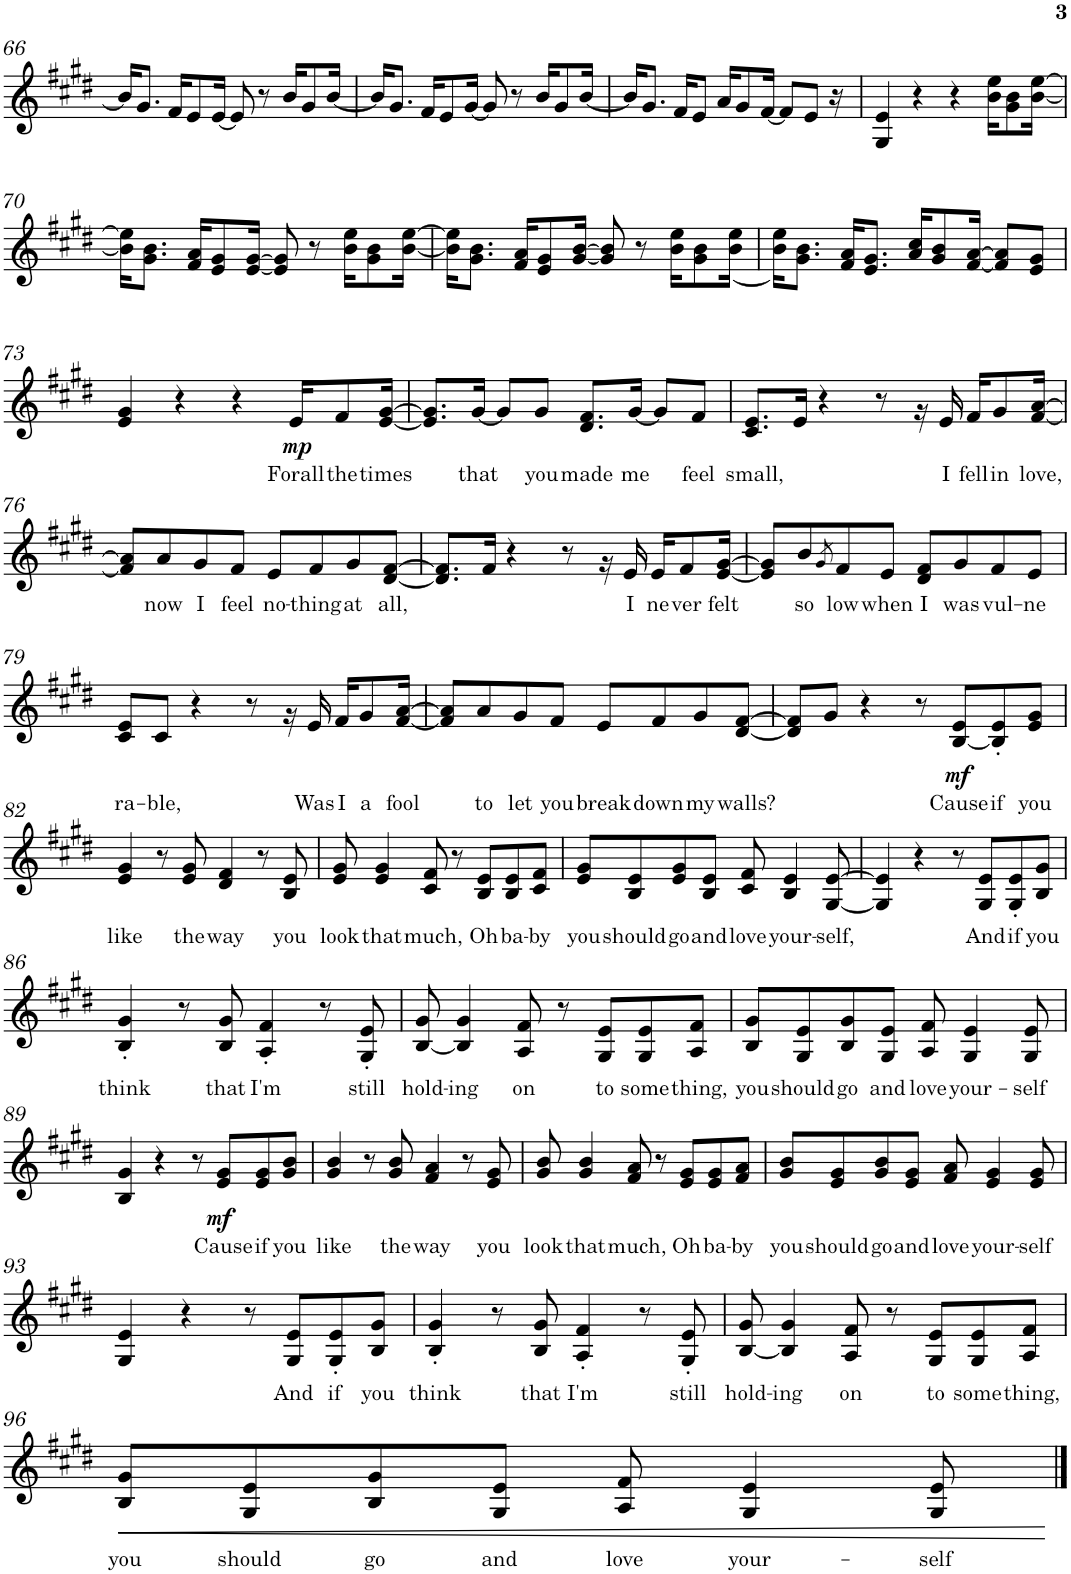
**kern	**text	**dynam
*part1	*part1	*part1
*staff1	*staff1	*staff1
*I"Piano	*	*
*I'Pno.	*	*
!!LO:PB:g=z
*clefG2	*	*
*k[f#c#g#d#]	*	*
*M4/4	*	*
=66	=66	=66
16b/KL]	.	.
8.g#/J	.	.
16f#/KL	.	.
8e/	.	.
[16e/Jk	.	.
8e/]	.	.
8r	.	.
16b/KL	.	.
8g#/	.	.
[16b/Jk	.	.
=67	=67	=67
16b/KL]	.	.
8.g#/J	.	.
16f#/KL	.	.
8e/	.	.
[16g#/Jk	.	.
8g#/]	.	.
8r	.	.
16b/KL	.	.
8g#/	.	.
[16b/Jk	.	.
=68	=68	=68
16b/KL]	.	.
8.g#/J	.	.
16f#/KL	.	.
8e/J	.	.
16a/KL	.	.
8g#/	.	.
[16f#/Jk	.	.
8f#/L]	.	.
8e/J	.	.
16r	.	.
=69	=69	=69
4G#/ 4e/	.	.
4r	.	.
4r	.	.
16b\ 16ee\KL	.	.
8g#\ 8b\	.	.
[16b\ [16ee\Jk	.	.
!!LO:LB:g=z
=70	=70	=70
16b\] 16ee\]KL	.	.
8.g#\ 8.b\J	.	.
16f#/ 16a/KL	.	.
8e/ 8g#/	.	.
[16e/ [16g#/Jk	.	.
8e/] 8g#/]	.	.
8r	.	.
16b\ 16ee\KL	.	.
8g#\ 8b\	.	.
[16b\ [16ee\Jk	.	.
=71	=71	=71
16b\] 16ee\]KL	.	.
8.g#\ 8.b\J	.	.
16f#/ 16a/KL	.	.
8e/ 8g#/	.	.
[16g#/ [16b/Jk	.	.
8g#/] 8b/]	.	.
8r	.	.
16b\ 16ee\KL	.	.
8g#\ 8b\	.	.
(<16b\ 16ee\Jk	.	.
=72	=72	=72
16b\ 16ee\KL)	.	.
8.g#\ 8.b\J	.	.
16f#/ 16a/KL	.	.
8.e/ 8.g#/J	.	.
16a/ 16cc#/KL	.	.
8g#/ 8b/	.	.
[16f#/ [16a/Jk	.	.
8f#/] 8a/]L	.	.
8e/ 8g#/J	.	.
!!LO:LB:g=z
=73	=73	=73
4e/ 4g#/	.	.
4r	.	.
4r	.	.
!	!LO:LY:b	!LO:DY:b
16e/KL	Forall	mp
!	!LO:LY:b	!
8f#/	the	.
!	!LO:LY:b	!
[16e/ [16g#/Jk	times	.
=74	=74	=74
8.e/] 8.g#/]L	.	.
!	!LO:LY:b	!
[16g#/Jk	that	.
8g#/L]	.	.
!	!LO:LY:b	!
8g#/J	you	.
!	!LO:LY:b	!
8.d#/ 8.f#/L	made	.
!	!LO:LY:b	!
[16g#/Jk	me	.
8g#/L]	.	.
!	!LO:LY:b	!
8f#/J	feel	.
=75	=75	=75
!	!LO:LY:b	!
8.c#/ 8.e/L	small,	.
16e/Jk	.	.
4r	.	.
8r	.	.
16rg	.	.
!	!LO:LY:b	!
16e/	I	.
!	!LO:LY:b	!
16f#/KL	fell	.
!	!LO:LY:b	!
8g#/	in	.
!	!LO:LY:b	!
[16f#/ [16a/Jk	love,	.
!!LO:LB:g=z
=76	=76	=76
8f#/] 8a/]L	.	.
!	!LO:LY:b	!
8a/	now	.
!	!LO:LY:b	!
8g#/	I	.
!	!LO:LY:b	!
8f#/J	feel	.
!	!LO:LY:b	!
8e/L	no-	.
!	!LO:LY:b	!
8f#/	thing	.
!	!LO:LY:b	!
8g#/	at	.
!	!LO:LY:b	!
[8d#/ [8f#/J	all,	.
=77	=77	=77
8.d#/] 8.f#/]L	.	.
16f#/Jk	.	.
4r	.	.
8r	.	.
16rg	.	.
!	!LO:LY:b	!
16e/	I	.
!	!LO:LY:b	!
16e/KL	ne	.
!	!LO:LY:b	!
8f#/	ver	.
!	!LO:LY:b	!
[16e/ [16g#/Jk	felt	.
=78	=78	=78
8e/] 8g#/]L	.	.
!	!LO:LY:b	!
8b/	so	.
8qg#/	.	.
!	!LO:LY:b	!
8f#/	low	.
!	!LO:LY:b	!
8e/J	when	.
!	!LO:LY:b	!
8d#/ 8f#/L	I	.
!	!LO:LY:b	!
8g#/	was	.
!	!LO:LY:b	!
8f#/	vul-	.
!	!LO:LY:b	!
8e/J	ne	.
!!LO:LB:g=z
=79	=79	=79
!	!LO:LY:b	!
8c#/ 8e/L	ra-	.
!	!LO:LY:b	!
8c#/J	ble,	.
4r	.	.
8r	.	.
16rg	.	.
!	!LO:LY:b	!
16e/	Was	.
!	!LO:LY:b	!
16f#/KL	I	.
!	!LO:LY:b	!
8g#/	a	.
!	!LO:LY:b	!
[16f#/ [16a/Jk	fool	.
=80	=80	=80
8f#/] 8a/]L	.	.
!	!LO:LY:b	!
8a/	to	.
!	!LO:LY:b	!
8g#/	let	.
!	!LO:LY:b	!
8f#/J	you	.
!	!LO:LY:b	!
8e/L	break	.
!	!LO:LY:b	!
8f#/	down	.
!	!LO:LY:b	!
8g#/	my	.
!	!LO:LY:b	!
[8d#/ [8f#/J	walls?	.
=81	=81	=81
8d#/] 8f#/]L	.	.
8g#/J	.	.
4r	.	.
8r	.	.
!	!LO:LY:b	!LO:DY:b
[8B/ 8e/L	Cause	mf
!	!LO:LY:b	!
8B/]' 8e/'	if	.
!	!LO:LY:b	!
8e/ 8g#/J	you	.
!!LO:LB:g=z
=82	=82	=82
!	!LO:LY:b	!
4e/ 4g#/	like	.
8r	.	.
!	!LO:LY:b	!
8e/ 8g#/	the	.
!	!LO:LY:b	!
4d#/ 4f#/	way	.
8r	.	.
!	!LO:LY:b	!
8B/ 8e/	you	.
=83	=83	=83
!	!LO:LY:b	!
8e/ 8g#/	look	.
!	!LO:LY:b	!
4e/ 4g#/	that	.
!	!LO:LY:b	!
8c#/ 8f#/	much,	.
8r	.	.
!	!LO:LY:b	!
8B/ 8e/L	Oh	.
!	!LO:LY:b	!
8B/ 8e/	ba-	.
!	!LO:LY:b	!
8c#/ 8f#/J	by	.
=84	=84	=84
!	!LO:LY:b	!
8e/ 8g#/L	you	.
!	!LO:LY:b	!
8B/ 8e/	should	.
!	!LO:LY:b	!
8e/ 8g#/	go	.
!	!LO:LY:b	!
8B/ 8e/J	and	.
!	!LO:LY:b	!
8c#/ 8f#/	love	.
!	!LO:LY:b	!
4B/ 4e/	your-	.
!	!LO:LY:b	!
[8G#/ [8e/	self,	.
=85	=85	=85
4G#/] 4e/]	.	.
4r	.	.
8r	.	.
!	!LO:LY:b	!
8G#/ 8e/L	And	.
!	!LO:LY:b	!
8G#/' 8e/'	if	.
!	!LO:LY:b	!
8B/ 8g#/J	you	.
!!LO:LB:g=z
=86	=86	=86
!	!LO:LY:b	!
4B/' 4g#/'	think	.
8r	.	.
!	!LO:LY:b	!
8B/ 8g#/	that	.
!	!LO:LY:b	!
4A/' 4f#/'	I'm	.
8r	.	.
!	!LO:LY:b	!
8G#/' 8e/'	still	.
=87	=87	=87
!	!LO:LY:b	!
[8B/ 8g#/	hold-	.
!	!LO:LY:b	!
4B/] 4g#/	ing	.
!	!LO:LY:b	!
8A/ 8f#/	on	.
8r	.	.
!	!LO:LY:b	!
8G#/ 8e/L	to	.
!	!LO:LY:b	!
8G#/ 8e/	some	.
!	!LO:LY:b	!
8A/ 8f#/J	thing,	.
=88	=88	=88
!	!LO:LY:b	!
8B/ 8g#/L	you	.
!	!LO:LY:b	!
8G#/ 8e/	should	.
!	!LO:LY:b	!
8B/ 8g#/	go	.
!	!LO:LY:b	!
8G#/ 8e/J	and	.
!	!LO:LY:b	!
8A/ 8f#/	love	.
!	!LO:LY:b	!
4G#/ 4e/	your-	.
!	!LO:LY:b	!
8G#/ 8e/	self	.
!!LO:LB:g=z
=89	=89	=89
4B/ 4g#/	.	.
4r	.	.
8r	.	.
!	!LO:LY:b	!LO:DY:b
8e/ 8g#/L	Cause	mf
!	!LO:LY:b	!
8e/ 8g#/	if	.
!	!LO:LY:b	!
8g#/ 8b/J	you	.
=90	=90	=90
!	!LO:LY:b	!
4g#/ 4b/	like	.
8r	.	.
!	!LO:LY:b	!
8g#/ 8b/	the	.
!	!LO:LY:b	!
4f#/ 4a/	way	.
8r	.	.
!	!LO:LY:b	!
8e/ 8g#/	you	.
=91	=91	=91
!	!LO:LY:b	!
8g#/ 8b/	look	.
!	!LO:LY:b	!
4g#/ 4b/	that	.
!	!LO:LY:b	!
8f#/ 8a/	much,	.
8r	.	.
!	!LO:LY:b	!
8e/ 8g#/L	Oh	.
!	!LO:LY:b	!
8e/ 8g#/	ba-	.
!	!LO:LY:b	!
8f#/ 8a/J	by	.
=92	=92	=92
!	!LO:LY:b	!
8g#/ 8b/L	you	.
!	!LO:LY:b	!
8e/ 8g#/	should	.
!	!LO:LY:b	!
8g#/ 8b/	go	.
!	!LO:LY:b	!
8e/ 8g#/J	and	.
!	!LO:LY:b	!
8f#/ 8a/	love	.
!	!LO:LY:b	!
4e/ 4g#/	your-	.
!	!LO:LY:b	!
8e/ 8g#/	self	.
!!LO:LB:g=z
=93	=93	=93
4G#/ 4e/	.	.
4r	.	.
8r	.	.
!	!LO:LY:b	!
8G#/ 8e/L	And	.
!	!LO:LY:b	!
8G#/' 8e/'	if	.
!	!LO:LY:b	!
8B/ 8g#/J	you	.
=94	=94	=94
!	!LO:LY:b	!
4B/' 4g#/'	think	.
8r	.	.
!	!LO:LY:b	!
8B/ 8g#/	that	.
!	!LO:LY:b	!
4A/' 4f#/'	I'm	.
8r	.	.
!	!LO:LY:b	!
8G#/' 8e/'	still	.
=95	=95	=95
!	!LO:LY:b	!
[8B/ 8g#/	hold-	.
!	!LO:LY:b	!
4B/] 4g#/	ing	.
!	!LO:LY:b	!
8A/ 8f#/	on	.
8r	.	.
!	!LO:LY:b	!
8G#/ 8e/L	to	.
!	!LO:LY:b	!
8G#/ 8e/	some	.
!	!LO:LY:b	!
8A/ 8f#/J	thing,	.
!!LO:LB:g=z
=96	=96	=96
!	!LO:LY:b	!LO:HP:b
8B/ 8g#/L	you	<
!	!LO:LY:b	!
8G#/ 8e/	should	.
!	!LO:LY:b	!
8B/ 8g#/	go	.
!	!LO:LY:b	!
8G#/ 8e/J	and	.
!	!LO:LY:b	!
8A/ 8f#/	love	.
!	!LO:LY:b	!
4G#/ 4e/	your-	.
!	!LO:LY:b	!
8G#/ 8e/	self	.
.	.	[
==	==	==
*-	*-	*-
